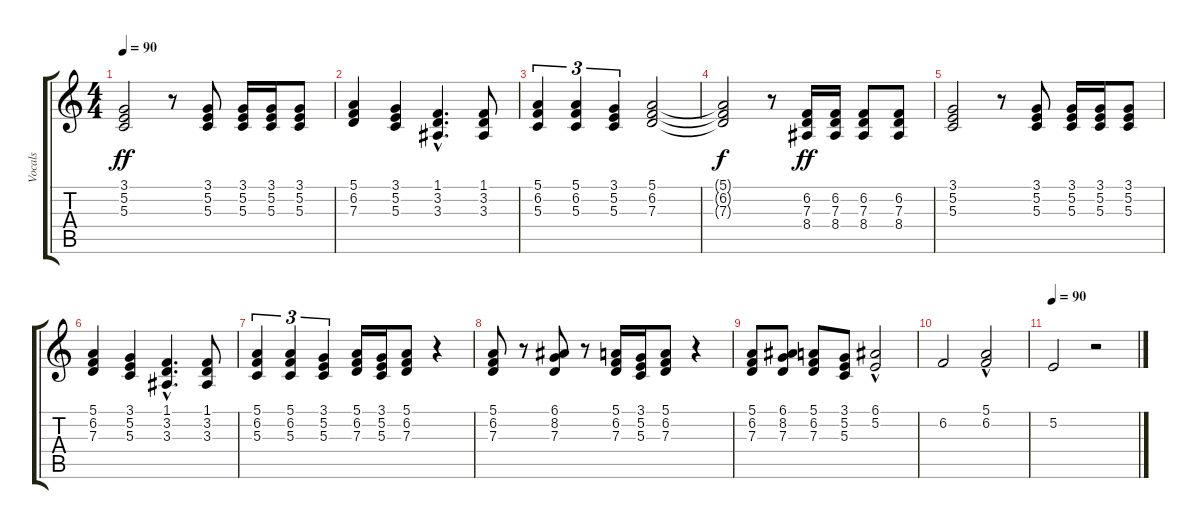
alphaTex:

\track ("Vocals" "Vocals") {instrument lead3calliope}
\staff {score tabs}
\tuning (E4 B3 G3 D3 A2 E2) {hide}
\ts (4 4)
\tempo 90
\clef g2
\ks c
(3.1 5.2 5.3).2{dy ff} r.8 (3.1 5.2 5.3).8 (3.1 5.2 5.3).16 (3.1 5.2 5.3).16 (3.1 5.2 5.3).8 |
(5.1 6.2 7.3).4 (3.1 5.2 5.3).4 (1.1{hac} 3.2{hac} 3.3{hac}).4{d} (1.1 3.2 3.3).8 |
(5.1 6.2 5.3).4{tu (3 2)} (5.1 6.2 5.3).4{tu (3 2)} (3.1 5.2 5.3).4{tu (3 2)} (5.1 6.2 7.3).2 |
(5.1{t} 6.2{t} 7.3{t}).2{dy f} r.8 (6.2 7.3 8.4).16{dy ff} (6.2 7.3 8.4).16 (6.2 7.3 8.4).8 (6.2 7.3 8.4).8 |
(3.1 5.2 5.3).2 r.8 (3.1 5.2 5.3).8 (3.1 5.2 5.3).16 (3.1 5.2 5.3).16 (3.1 5.2 5.3).8 |
(5.1 6.2 7.3).4 (3.1 5.2 5.3).4 (1.1{hac} 3.2{hac} 3.3{hac}).4{d} (1.1 3.2 3.3).8 |
(5.1 6.2 5.3).4{tu (3 2)} (5.1 6.2 5.3).4{tu (3 2)} (3.1 5.2 5.3).4{tu (3 2)} (5.1 6.2 7.3).16 (3.1 5.2 5.3).16 (5.1 6.2 7.3).8 r.4 |
(5.1 6.2 7.3).8 r.8 (6.1 8.2 7.3).8 r.8 (5.1 6.2 7.3).16 (3.1 5.2 5.3).16 (5.1 6.2 7.3).8 r.4 |
(5.1 6.2 7.3).8 (6.1 8.2 7.3).8 (5.1 6.2 7.3).8 (3.1 5.2 5.3).8 (6.1{hac} 5.2{hac}).2 |
6.2.2 (5.1{hac} 6.2{hac}).2 |
\tempo 90
5.2.2 r.2
